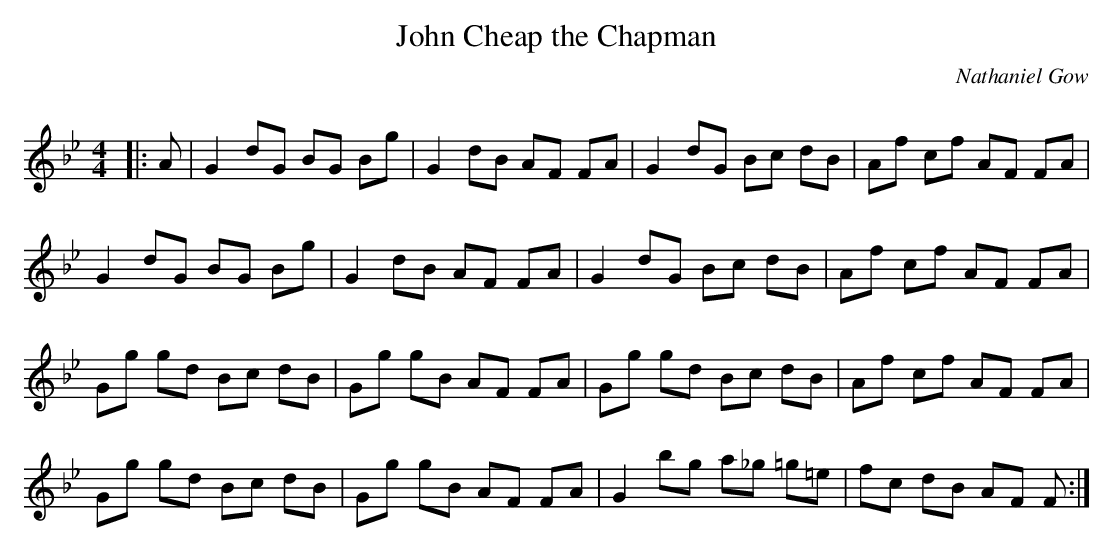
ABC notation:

X:1
T: John Cheap the Chapman
C:Nathaniel Gow
Q: 232
K:Gm
M:4/4
L:1/8
|:A|G2 dG BG Bg|G2 dB AF FA|G2 dG Bc dB|Af cf AF FA|
G2 dG BG Bg|G2 dB AF FA|G2 dG Bc dB|Af cf AF FA|
Gg gd Bc dB|Gg gB AF FA|Gg gd Bc dB|Af cf AF FA|
Gg gd Bc dB|Gg gB AF FA|G2 bg a_g =g=e|fc dB AF F:|
